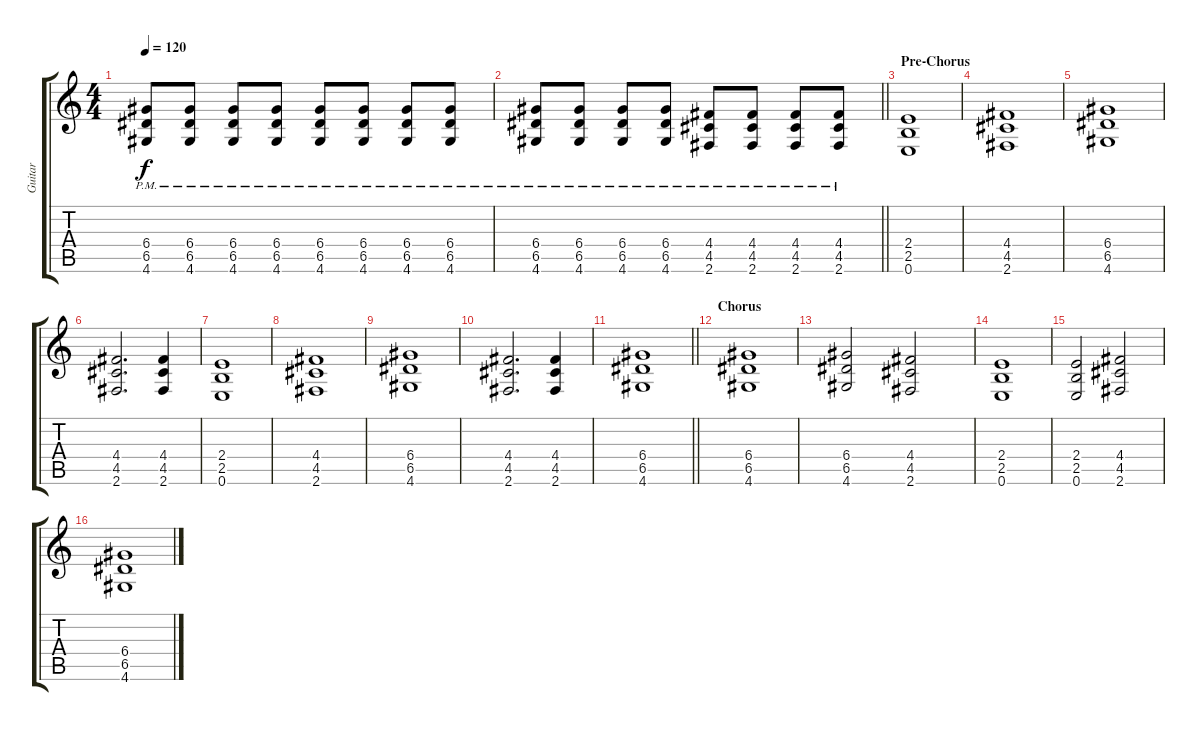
\track ("Guitar" "Guitar") {instrument distortionguitar}
\staff {score tabs}
\tuning (E4 B3 G3 D3 A2 E2) {hide}
\ts (4 4)
\tempo 120
\clef g2
\ks c
(6.4{pm} 6.5{pm} 4.6{pm}).8{dy f} (6.4{pm} 6.5{pm} 4.6{pm}).8 (6.4{pm} 6.5{pm} 4.6{pm}).8 (6.4{pm} 6.5{pm} 4.6{pm}).8 (6.4{pm} 6.5{pm} 4.6{pm}).8 (6.4{pm} 6.5{pm} 4.6{pm}).8 (6.4{pm} 6.5{pm} 4.6{pm}).8 (6.4{pm} 6.5{pm} 4.6{pm}).8 |
\barLineRight lightlight
(6.4{pm} 6.5{pm} 4.6{pm}).8 (6.4{pm} 6.5{pm} 4.6{pm}).8 (6.4{pm} 6.5{pm} 4.6{pm}).8 (6.4{pm} 6.5{pm} 4.6{pm}).8 (4.4{pm} 4.5{pm} 2.6{pm}).8 (4.4{pm} 4.5{pm} 2.6{pm}).8 (4.4{pm} 4.5{pm} 2.6{pm}).8 (4.4{pm} 4.5{pm} 2.6{pm}).8 |
\section ("" "Pre-Chorus")
(2.4 2.5 0.6).1 |
(4.4 4.5 2.6).1 |
(6.4 6.5 4.6).1 |
(4.4 4.5 2.6).2{d} (4.4 4.5 2.6).4 |
(2.4 2.5 0.6).1 |
(4.4 4.5 2.6).1 |
(6.4 6.5 4.6).1 |
(4.4 4.5 2.6).2{d} (4.4 4.5 2.6).4 |
\barLineRight lightlight
(6.4 6.5 4.6).1 |
\section ("" "Chorus")
(6.4 6.5 4.6).1 |
(6.4 6.5 4.6).2 (4.4 4.5 2.6).2 |
(2.4 2.5 0.6).1 |
(2.4 2.5 0.6).2 (4.4 4.5 2.6).2 |
(6.4 6.5 4.6).1
